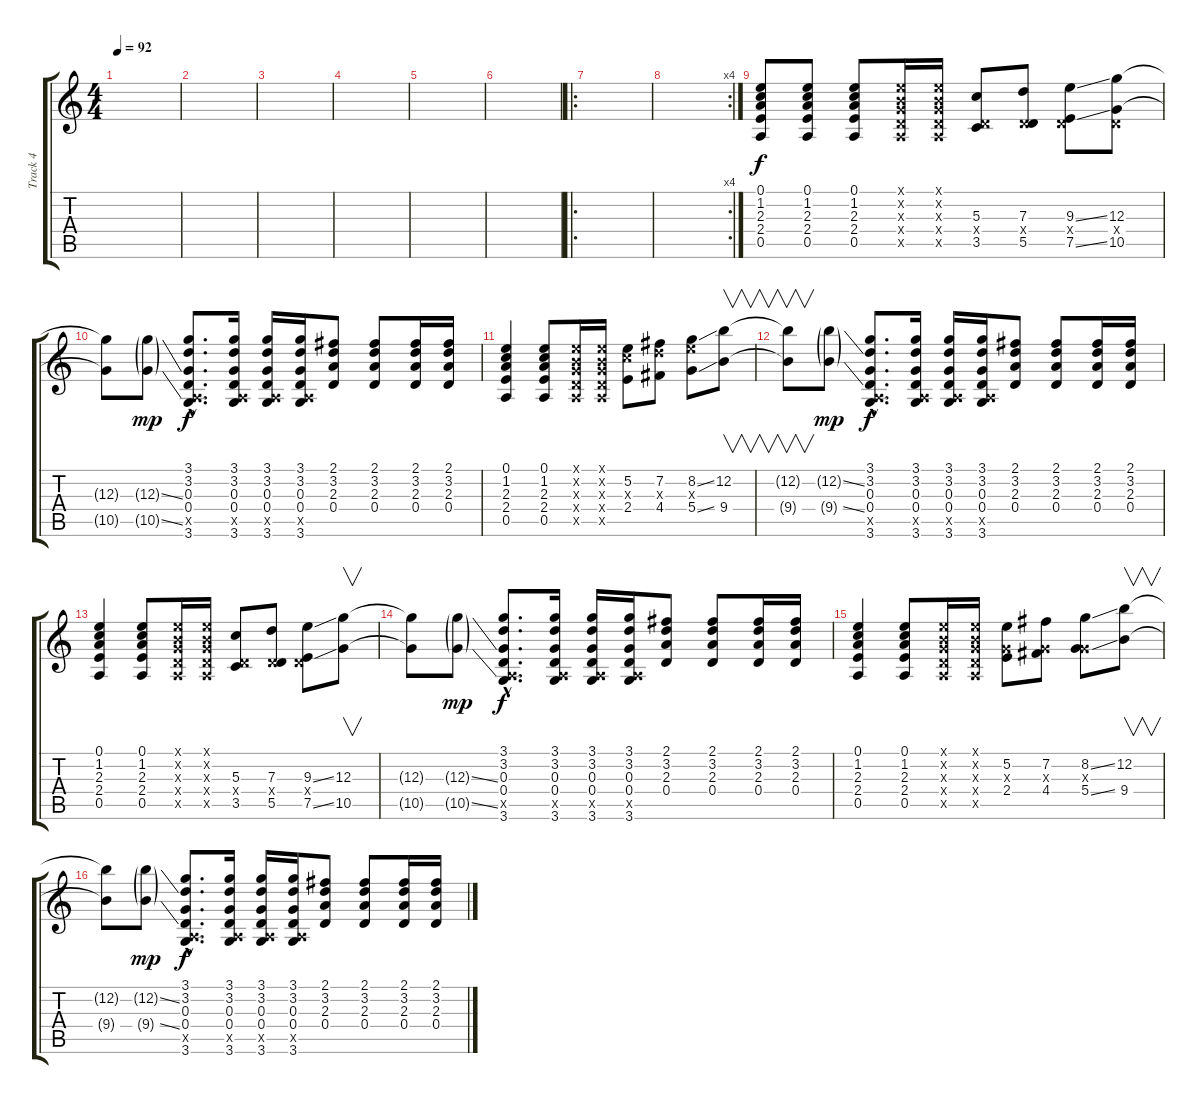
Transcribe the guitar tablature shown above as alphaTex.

\track ("Track 4" "Track 4") {instrument distortionguitar}
\staff {score tabs}
\tuning (E4 B3 G3 D3 A2 E2) {hide}
\ts (4 4)
\tempo 92
\clef g2
\ks c
|
|
|
|
|
|
\ro
|
\rc 4
|
(0.1 1.2 2.3 2.4 0.5).8 (0.1 1.2 2.3 2.4 0.5).8 (0.1 1.2 2.3 2.4 0.5).8 (0.1{x} 0.2{x} 0.3{x} 0.4{x} 0.5{x}).16 (0.1{x} 0.2{x} 0.3{x} 0.4{x} 0.5{x}).16 (5.3 0.4{x} 3.5).8 (7.3 0.4{x} 5.5).8 (9.3{ss} 0.4{x} 7.5{ss}).8 (12.3 0.4{x} 10.5).8 |
(12.3{t} 10.5{t}).8 (12.3{ss g} 10.5{ss g}).8{dy mp} (3.1{hac} 3.2{hac} 0.3{hac} 0.4{hac} 0.5{hac x} 3.6{hac}).8{d dy f} (3.1 3.2 0.3 0.4 0.5{x} 3.6).16 (3.1 3.2 0.3 0.4 0.5{x} 3.6).16 (3.1 3.2 0.3 0.4 0.5{x} 3.6).16 (2.1 3.2 2.3 0.4).8 (2.1 3.2 2.3 0.4).8 (2.1 3.2 2.3 0.4).16 (2.1 3.2 2.3 0.4).16 |
(0.1 1.2 2.3 2.4 0.5).4 (0.1 1.2 2.3 2.4 0.5).8 (0.1{x} 0.2{x} 0.3{x} 0.4{x} 0.5{x}).16 (0.1{x} 0.2{x} 0.3{x} 0.4{x} 0.5{x}).16 (5.2 5.3{x} 2.4).8 (7.2 7.3{x} 4.4).8 (8.2{ss} 9.3{x} 5.4{ss}).8 (12.2 9.4).8{v} |
(12.2{t} 9.4{t}).8{v} (12.2{ss g} 9.4{ss g}).8{dy mp} (3.1{hac} 3.2{hac} 0.3{hac} 0.4{hac} 0.5{hac x} 3.6{hac}).8{d dy f} (3.1 3.2 0.3 0.4 0.5{x} 3.6).16 (3.1 3.2 0.3 0.4 0.5{x} 3.6).16 (3.1 3.2 0.3 0.4 0.5{x} 3.6).16 (2.1 3.2 2.3 0.4).8 (2.1 3.2 2.3 0.4).8 (2.1 3.2 2.3 0.4).16 (2.1 3.2 2.3 0.4).16 |
(0.1 1.2 2.3 2.4 0.5).4 (0.1 1.2 2.3 2.4 0.5).8 (0.1{x} 0.2{x} 0.3{x} 0.4{x} 0.5{x}).16 (0.1{x} 0.2{x} 0.3{x} 0.4{x} 0.5{x}).16 (5.3 0.4{x} 3.5).8 (7.3 0.4{x} 5.5).8 (9.3{ss} 0.4{x} 7.5{ss}).8 (12.3 10.5).8{v} |
(12.3{t} 10.5{t}).8 (12.3{ss g} 10.5{ss g}).8{dy mp} (3.1{hac} 3.2{hac} 0.3{hac} 0.4{hac} 0.5{hac x} 3.6{hac}).8{d dy f} (3.1 3.2 0.3 0.4 0.5{x} 3.6).16 (3.1 3.2 0.3 0.4 0.5{x} 3.6).16 (3.1 3.2 0.3 0.4 0.5{x} 3.6).16 (2.1 3.2 2.3 0.4).8 (2.1 3.2 2.3 0.4).8 (2.1 3.2 2.3 0.4).16 (2.1 3.2 2.3 0.4).16 |
(0.1 1.2 2.3 2.4 0.5).4 (0.1 1.2 2.3 2.4 0.5).8 (0.1{x} 0.2{x} 0.3{x} 0.4{x} 0.5{x}).16 (0.1{x} 0.2{x} 0.3{x} 0.4{x} 0.5{x}).16 (5.2 0.3{x} 2.4).8 (7.2 0.3{x} 4.4).8 (8.2{ss} 0.3{x} 5.4{ss}).8 (12.2 9.4).8{v} |
(12.2{t} 9.4{t}).8 (12.2{ss g} 9.4{ss g}).8{dy mp} (3.1{hac} 3.2{hac} 0.3{hac} 0.4{hac} 0.5{hac x} 3.6{hac}).8{d dy f} (3.1 3.2 0.3 0.4 0.5{x} 3.6).16 (3.1 3.2 0.3 0.4 0.5{x} 3.6).16 (3.1 3.2 0.3 0.4 0.5{x} 3.6).16 (2.1 3.2 2.3 0.4).8 (2.1 3.2 2.3 0.4).8 (2.1 3.2 2.3 0.4).16 (2.1 3.2 2.3 0.4).16
